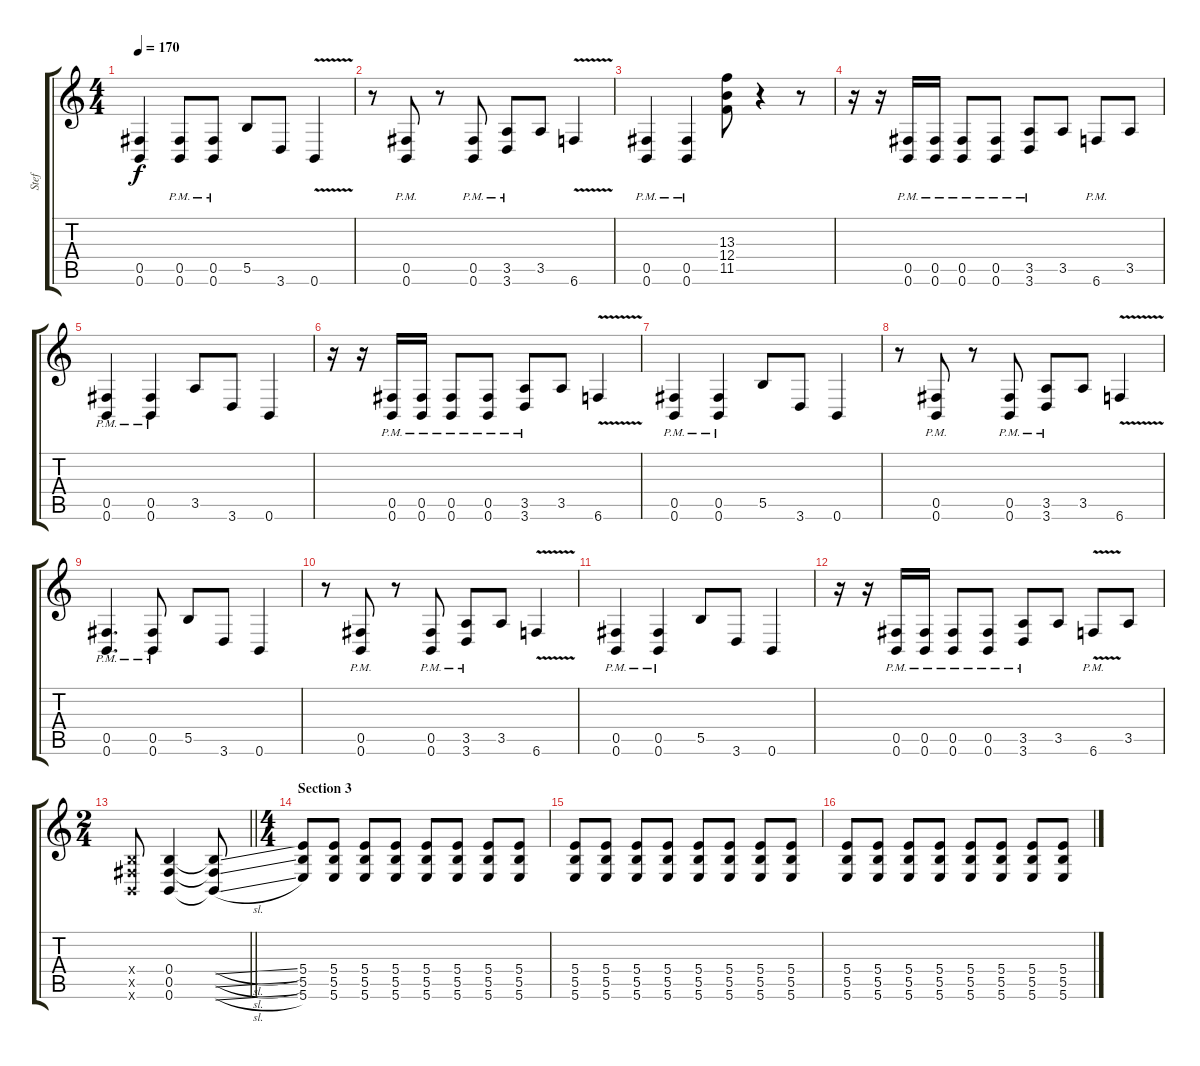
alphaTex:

\track ("Stef" "Stef") {instrument distortionguitar}
\staff {score tabs}
\tuning (Db4 Ab3 E3 B2 Gb2 B1) {hide}
\ts (4 4)
\tempo 170
\clef g2
\ks c
(0.5 0.6).4{dy f} (0.5{pm} 0.6{pm}).8 (0.5{pm} 0.6{pm}).8 5.5.8 3.6.8 0.6{v}.4 |
r.8 (0.5{pm} 0.6{pm}).8 r.8 (0.5{pm} 0.6{pm}).8 (3.5{pm} 3.6{pm}).8 3.5.8 6.6{v}.4 |
(0.5{pm} 0.6{pm}).4 (0.5{pm} 0.6{pm}).4 (13.3 12.4 11.5).8 r.4 r.8 |
r.16 r.16 (0.5{pm} 0.6{pm}).16 (0.5{pm} 0.6{pm}).16 (0.5{pm} 0.6{pm}).8 (0.5{pm} 0.6{pm}).8 (3.5{pm} 3.6{pm}).8 3.5.8 6.6{pm}.8 3.5.8 |
(0.5{pm} 0.6{pm}).4 (0.5{pm} 0.6{pm}).4 3.5.8 3.6.8 0.6.4 |
r.16 r.16 (0.5{pm} 0.6{pm}).16 (0.5{pm} 0.6{pm}).16 (0.5{pm} 0.6{pm}).8 (0.5{pm} 0.6{pm}).8 (3.5{pm} 3.6{pm}).8 3.5.8 6.6{v}.4 |
(0.5{pm} 0.6{pm}).4 (0.5{pm} 0.6{pm}).4 5.5.8 3.6.8 0.6.4 |
r.8 (0.5{pm} 0.6{pm}).8 r.8 (0.5{pm} 0.6{pm}).8 (3.5{pm} 3.6{pm}).8 3.5.8 6.6{v}.4 |
(0.5{pm} 0.6{pm}).4{d} (0.5{pm} 0.6{pm}).8 5.5.8 3.6.8 0.6.4 |
r.8 (0.5{pm} 0.6{pm}).8 r.8 (0.5{pm} 0.6{pm}).8 (3.5{pm} 3.6{pm}).8 3.5.8 6.6{v}.4 |
(0.5{pm} 0.6{pm}).4 (0.5{pm} 0.6{pm}).4 5.5.8 3.6.8 0.6.4 |
r.16 r.16 (0.5{pm} 0.6{pm}).16 (0.5{pm} 0.6{pm}).16 (0.5{pm} 0.6{pm}).8 (0.5{pm} 0.6{pm}).8 (3.5{pm} 3.6{pm}).8 3.5.8 6.6{v pm}.8 3.5.8 |
\ts (2 4)
\barLineRight lightlight
(0.4{x} 0.5{x} 0.6{x}).8 (0.4 0.5 0.6).4 (0.4{sl t} 0.5{sl t} 0.6{sl t}).8 |
\ts (4 4)
\section ("" "Section 3")
(5.4 5.5 5.6).8 (5.4 5.5 5.6).8 (5.4 5.5 5.6).8 (5.4 5.5 5.6).8 (5.4 5.5 5.6).8 (5.4 5.5 5.6).8 (5.4 5.5 5.6).8 (5.4 5.5 5.6).8 |
(5.4 5.5 5.6).8 (5.4 5.5 5.6).8 (5.4 5.5 5.6).8 (5.4 5.5 5.6).8 (5.4 5.5 5.6).8 (5.4 5.5 5.6).8 (5.4 5.5 5.6).8 (5.4 5.5 5.6).8 |
(5.4 5.5 5.6).8 (5.4 5.5 5.6).8 (5.4 5.5 5.6).8 (5.4 5.5 5.6).8 (5.4 5.5 5.6).8 (5.4 5.5 5.6).8 (5.4 5.5 5.6).8 (5.4 5.5 5.6).8
